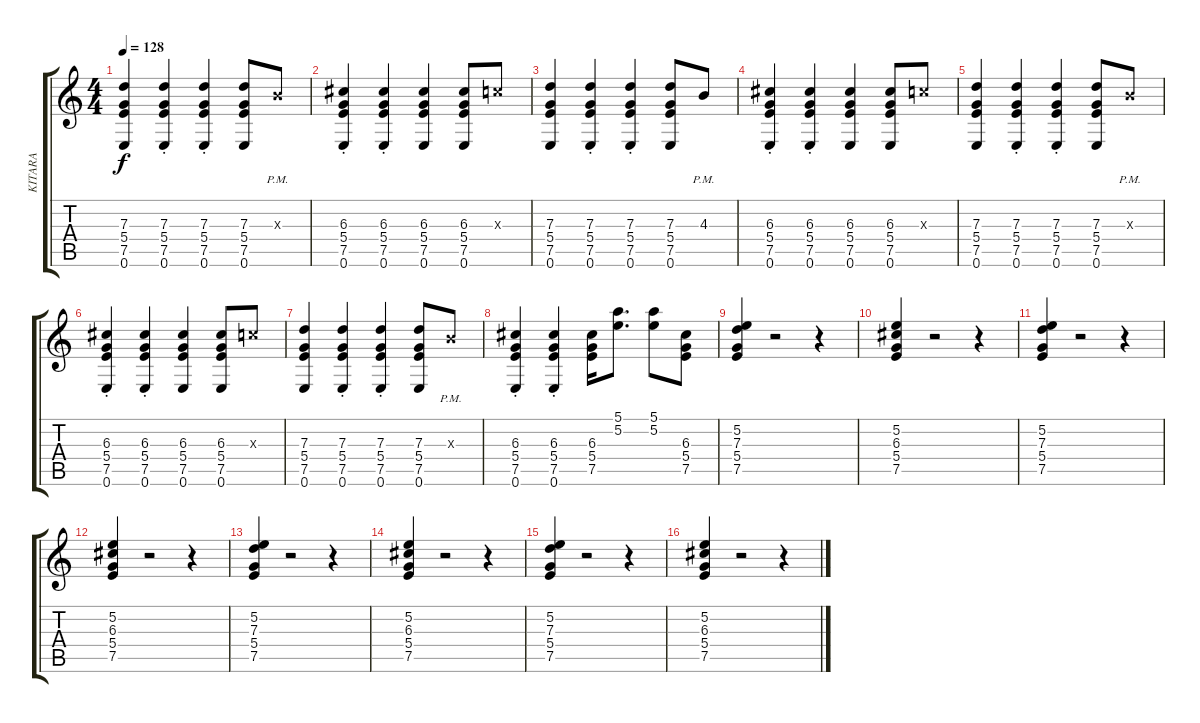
\track ("KITARA" "KITARA") {instrument acousticguitarsteel}
\staff {score tabs}
\tuning (E4 B3 G3 D3 A2 E2) {hide}
\ts (4 4)
\tempo 128
\clef g2
\ks c
(7.3 5.4 7.5 0.6).4{dy f} (7.3 5.4 7.5 0.6{st}).4 (7.3 5.4 7.5 0.6{st}).4 (7.3 5.4 7.5 0.6).8 4.3{pm x}.8 |
(6.3 5.4 7.5 0.6{st}).4 (6.3 5.4 7.5 0.6{st}).4 (6.3 5.4 7.5 0.6).4 (6.3 5.4 7.5 0.6).8 5.3{x}.8 |
(7.3 5.4 7.5 0.6).4 (7.3 5.4 7.5 0.6{st}).4 (7.3 5.4 7.5 0.6{st}).4 (7.3 5.4 7.5 0.6).8 4.3{pm}.8 |
(6.3 5.4 7.5 0.6{st}).4 (6.3 5.4 7.5 0.6{st}).4 (6.3 5.4 7.5 0.6).4 (6.3 5.4 7.5 0.6).8 5.3{x}.8 |
(7.3 5.4 7.5 0.6).4 (7.3 5.4 7.5 0.6{st}).4 (7.3 5.4 7.5 0.6{st}).4 (7.3 5.4 7.5 0.6).8 4.3{pm x}.8 |
(6.3 5.4 7.5 0.6{st}).4 (6.3 5.4 7.5 0.6{st}).4 (6.3 5.4 7.5 0.6).4 (6.3 5.4 7.5 0.6).8 5.3{x}.8 |
(7.3 5.4 7.5 0.6).4 (7.3 5.4 7.5 0.6{st}).4 (7.3 5.4 7.5 0.6{st}).4 (7.3 5.4 7.5 0.6).8 4.3{pm x}.8 |
(6.3 5.4 7.5 0.6{st}).4 (6.3 5.4 7.5 0.6{st}).4 (6.3 5.4 7.5).16 (5.1 5.2).8{d} (5.1 5.2).8 (6.3 5.4 7.5).8 |
(5.2 7.3 5.4 7.5).4 r.2 r.4 |
(5.2 6.3 5.4 7.5).4 r.2 r.4 |
(5.2 7.3 5.4 7.5).4 r.2 r.4 |
(5.2 6.3 5.4 7.5).4 r.2 r.4 |
(5.2 7.3 5.4 7.5).4 r.2 r.4 |
(5.2 6.3 5.4 7.5).4 r.2 r.4 |
(5.2 7.3 5.4 7.5).4 r.2 r.4 |
(5.2 6.3 5.4 7.5).4 r.2 r.4
